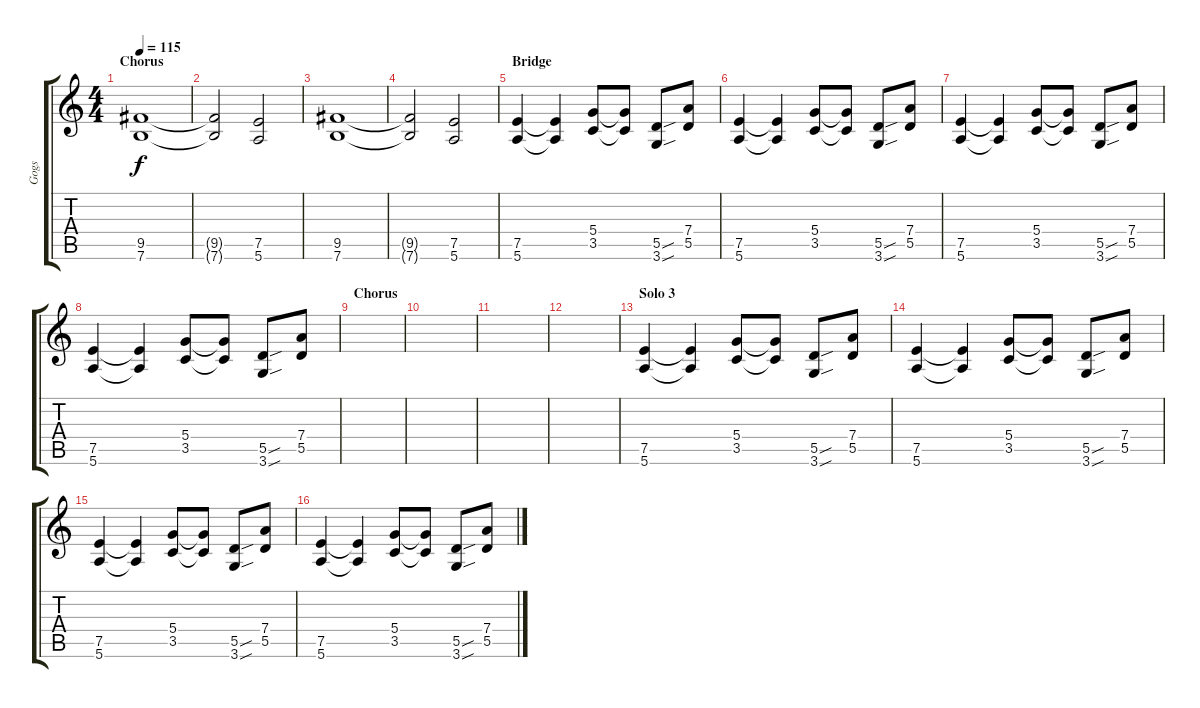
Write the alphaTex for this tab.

\track ("Gogs" "Gogs") {instrument overdrivenguitar}
\staff {score tabs}
\tuning (E4 B3 G3 D3 A2 E2) {hide}
\ts (4 4)
\section ("" "Chorus")
\tempo 115
\clef g2
\ks c
(9.5 7.6).1{dy f} |
(9.5{t} 7.6{t}).2 (7.5 5.6).2 |
(9.5 7.6).1 |
(9.5{t} 7.6{t}).2 (7.5 5.6).2 |
\section ("" "Bridge")
(7.5 5.6).4 (7.5{t} 5.6{t}).4 (5.4 3.5).8 (5.4{t} 3.5{t}).8 (5.5{sou} 3.6{sou}).8 (7.4 5.5).8 |
(7.5 5.6).4 (7.5{t} 5.6{t}).4 (5.4 3.5).8 (5.4{t} 3.5{t}).8 (5.5{sou} 3.6{sou}).8 (7.4 5.5).8 |
(7.5 5.6).4 (7.5{t} 5.6{t}).4 (5.4 3.5).8 (5.4{t} 3.5{t}).8 (5.5{sou} 3.6{sou}).8 (7.4 5.5).8 |
(7.5 5.6).4 (7.5{t} 5.6{t}).4 (5.4 3.5).8 (5.4{t} 3.5{t}).8 (5.5{sou} 3.6{sou}).8 (7.4 5.5).8 |
\section ("" "Chorus")
|
|
|
|
\section ("" "Solo 3")
(7.5 5.6).4 (7.5{t} 5.6{t}).4 (5.4 3.5).8 (5.4{t} 3.5{t}).8 (5.5{sou} 3.6{sou}).8 (7.4 5.5).8 |
(7.5 5.6).4 (7.5{t} 5.6{t}).4 (5.4 3.5).8 (5.4{t} 3.5{t}).8 (5.5{sou} 3.6{sou}).8 (7.4 5.5).8 |
(7.5 5.6).4 (7.5{t} 5.6{t}).4 (5.4 3.5).8 (5.4{t} 3.5{t}).8 (5.5{sou} 3.6{sou}).8 (7.4 5.5).8 |
(7.5 5.6).4 (7.5{t} 5.6{t}).4 (5.4 3.5).8 (5.4{t} 3.5{t}).8 (5.5{sou} 3.6{sou}).8 (7.4 5.5).8
